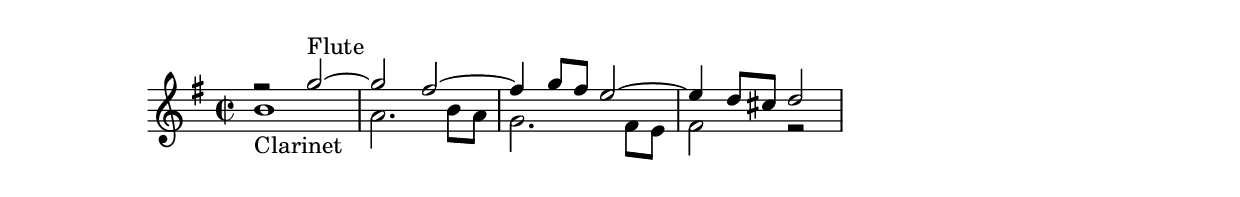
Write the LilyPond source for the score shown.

%% DO NOT EDIT this file manually; it is automatically
%% generated from LSR http://lsr.dsi.unimi.it
%% Make any changes in LSR itself, or in Documentation/snippets/new/ ,
%% and then run scripts/auxiliar/makelsr.py
%%
%% This file is in the public domain.
\version "2.15.32"

\header {
  lsrtags = "real-music, contexts-and-engravers, midi"

%% Translation of GIT committish: 6977ddc9a3b63ea810eaecb864269c7d847ccf98
  texidoces = "
Al producir una salida MIDI, el comportamiento predeterminado es que
cada pentagrama representa un canal MIDI, con todas las voces de dicho
pentagrama mezcladas.  Esto reduce al mínimo el riesgo de que se agote
el número de canales MIDI disponibles, pues existe un máximo de 16
canales por cada puerto MIDI, y la mayoría de los dispositivos sólo
tiene un puerto.

Sin embargo, cuando se traslada el interpretador
@code{Staff_performer} al contexto @code{Voice}, cada voz de un
pentagrama puede tener su propio canal MIDI, como se muestra en el
siguiente ejemplo: a pesar de estar sobre el mismo pentagrama, se
crean dos canales MIDI, cada uno con un @code{midiInstrument}
distinto.

"
  doctitlees = "Modificar la salida MIDI para que tenga un canal por cada voz"

%% Translation of GIT committish: d7cf09411ee80eaf0092af0aa532de64c0c6248e
  texidocfr = "
Lorsque LilyPond génère un fichier MIDI, chaque portée sera par défaut
affectée à un canal, quel que soit le nombre de voix qu'elle contient.
Ceci permet d'éviter de se retrouver à court de canaux, sachant qu'il
n'y en a que seize de disponibles.

Le fait de déplacer le @code{Staff_performer} dans le contexte
@code{Voice} permet d'affecter à chaque voix d'une même portée un canal
MIDI spécifique.  Dans l'exemple suivant, la même portée donnera lieu à
deux canaux MIDI différents, chacun étant affecté de son propre
@code{midiInstrument}.

"
  doctitlefr = "Affectation d'un canal MIDI par voix"

  texidoc = "
When outputting MIDI, the default behavior is for each staff to
represent one MIDI channel, with all the voices on a staff amalgamated.
This minimizes the risk of running out of MIDI channels, since there
are only 16 available per MIDI port, and most devices support only one
port.

However, by moving the @code{Staff_performer} to the @code{Voice}
context, each voice on a staff can have its own MIDI channel, as is
demonstrated by the following example: despite being on the same staff,
two MIDI channels are created, each with a different
@code{midiInstrument}.

"
  doctitle = "Changing MIDI output to one channel per voice"
} % begin verbatim


\score {
  \new Staff <<
    \new Voice \relative c''' {
      \set midiInstrument = #"flute"
      \voiceOne
      \key g \major
      \time 2/2
      r2 g-"Flute" ~
      g fis ~
      fis4 g8 fis e2 ~
      e4 d8 cis d2
    }
    \new Voice \relative c'' {
      \set midiInstrument = #"clarinet"
      \voiceTwo
      b1-"Clarinet"
      a2. b8 a
      g2. fis8 e
      fis2 r
    }
  >>
  \layout { }
  \midi {
    \context {
      \Staff
      \remove "Staff_performer"
    }
    \context {
      \Voice
      \consists "Staff_performer"
    }
    \tempo 2 = 72
  }
}

